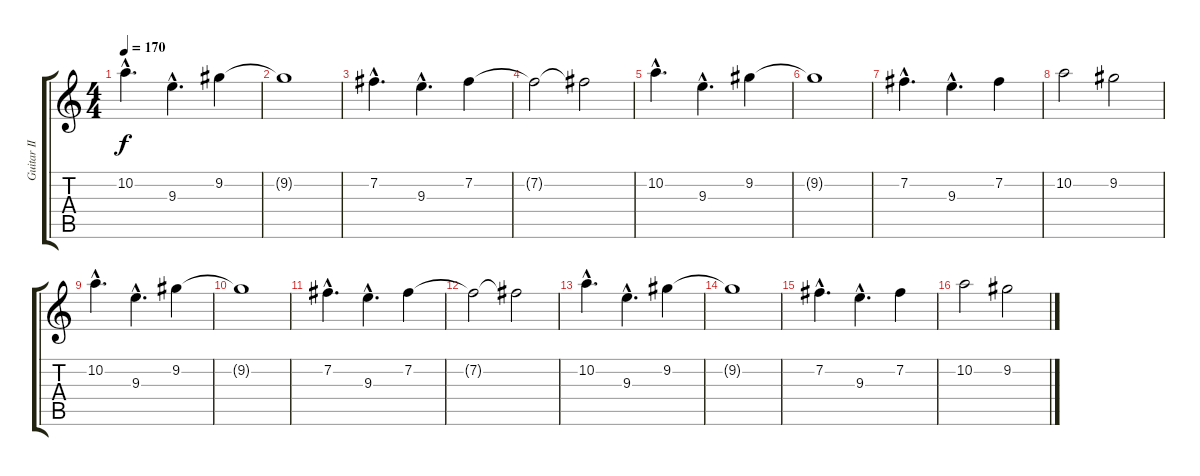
\track ("Guitar II" "Guitar II") {instrument distortionguitar}
\staff {score tabs}
\tuning (E4 B3 G3 D3 A2 E2) {hide}
\ts (4 4)
\tempo 170
\clef g2
\ks c
10.2{hac}.4{d dy f volume 13 instrument distortionguitar} 9.3{hac}.4{d} 9.2.4 |
9.2{t}.1 |
7.2{hac}.4{d} 9.3{hac}.4{d} 7.2.4 |
7.2{t}.2 7.2{t}.2 |
10.2{hac}.4{d} 9.3{hac}.4{d} 9.2.4 |
9.2{t}.1 |
7.2{hac}.4{d} 9.3{hac}.4{d} 7.2.4 |
10.2.2 9.2.2 |
10.2{hac}.4{d volume 13 instrument distortionguitar} 9.3{hac}.4{d} 9.2.4 |
9.2{t}.1 |
7.2{hac}.4{d} 9.3{hac}.4{d} 7.2.4 |
7.2{t}.2 7.2{t}.2 |
10.2{hac}.4{d} 9.3{hac}.4{d} 9.2.4 |
9.2{t}.1 |
7.2{hac}.4{d} 9.3{hac}.4{d} 7.2.4 |
10.2.2 9.2.2
